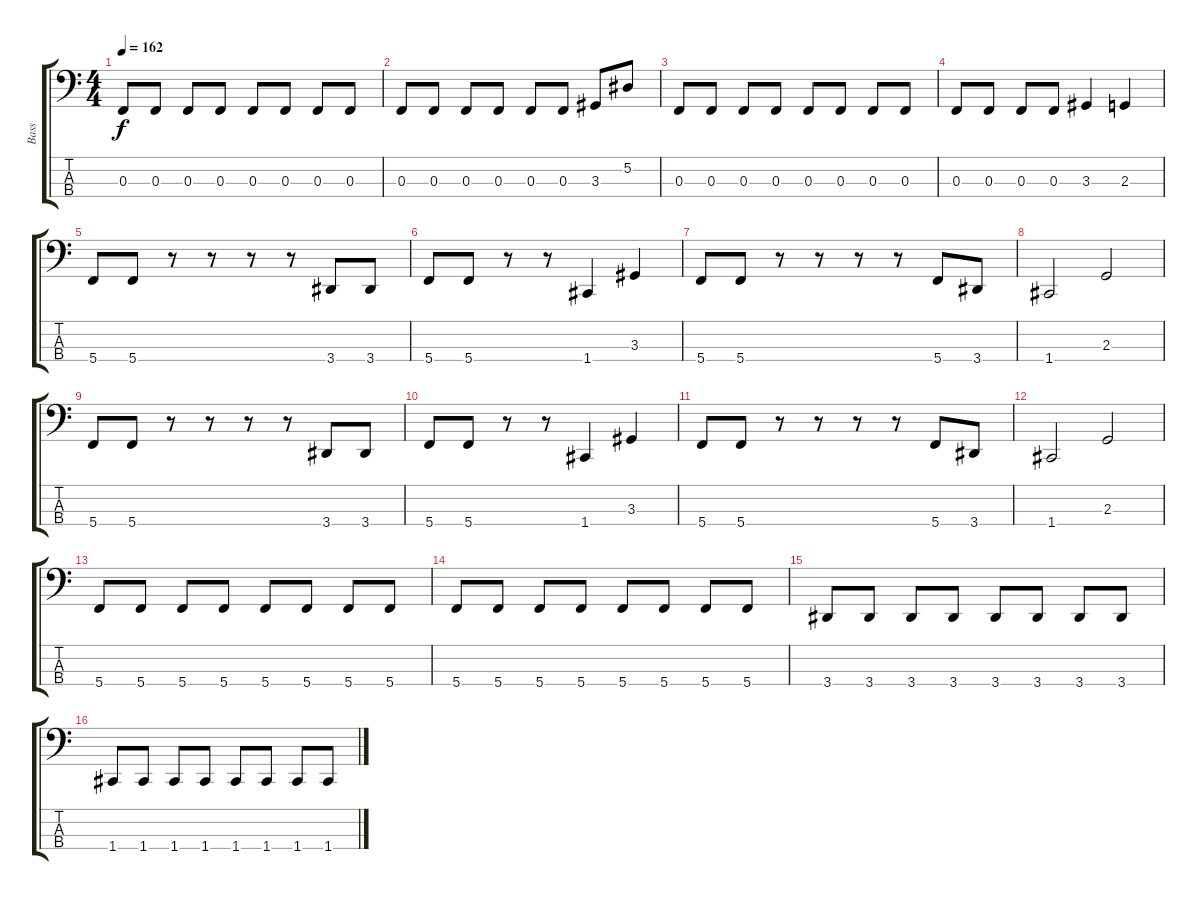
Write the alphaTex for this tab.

\track ("Bass" "Bass") {instrument electricbasspick}
\staff {score tabs}
\tuning (Eb2 Bb1 F1 C1) {hide}
\ts (4 4)
\tempo 162
\clef f4
\ks c
0.3.8{dy f} 0.3.8 0.3.8 0.3.8 0.3.8 0.3.8 0.3.8 0.3.8 |
0.3.8 0.3.8 0.3.8 0.3.8 0.3.8 0.3.8 3.3.8 5.2.8 |
0.3.8 0.3.8 0.3.8 0.3.8 0.3.8 0.3.8 0.3.8 0.3.8 |
0.3.8 0.3.8 0.3.8 0.3.8 3.3.4 2.3.4 |
5.4.8 5.4.8 r.8 r.8 r.8 r.8 3.4.8 3.4.8 |
5.4.8 5.4.8 r.8 r.8 1.4.4 3.3.4 |
5.4.8 5.4.8 r.8 r.8 r.8 r.8 5.4.8 3.4.8 |
1.4.2 2.3.2 |
5.4.8 5.4.8 r.8 r.8 r.8 r.8 3.4.8 3.4.8 |
5.4.8 5.4.8 r.8 r.8 1.4.4 3.3.4 |
5.4.8 5.4.8 r.8 r.8 r.8 r.8 5.4.8 3.4.8 |
1.4.2 2.3.2 |
5.4.8 5.4.8 5.4.8 5.4.8 5.4.8 5.4.8 5.4.8 5.4.8 |
5.4.8 5.4.8 5.4.8 5.4.8 5.4.8 5.4.8 5.4.8 5.4.8 |
3.4.8 3.4.8 3.4.8 3.4.8 3.4.8 3.4.8 3.4.8 3.4.8 |
1.4.8 1.4.8 1.4.8 1.4.8 1.4.8 1.4.8 1.4.8 1.4.8
